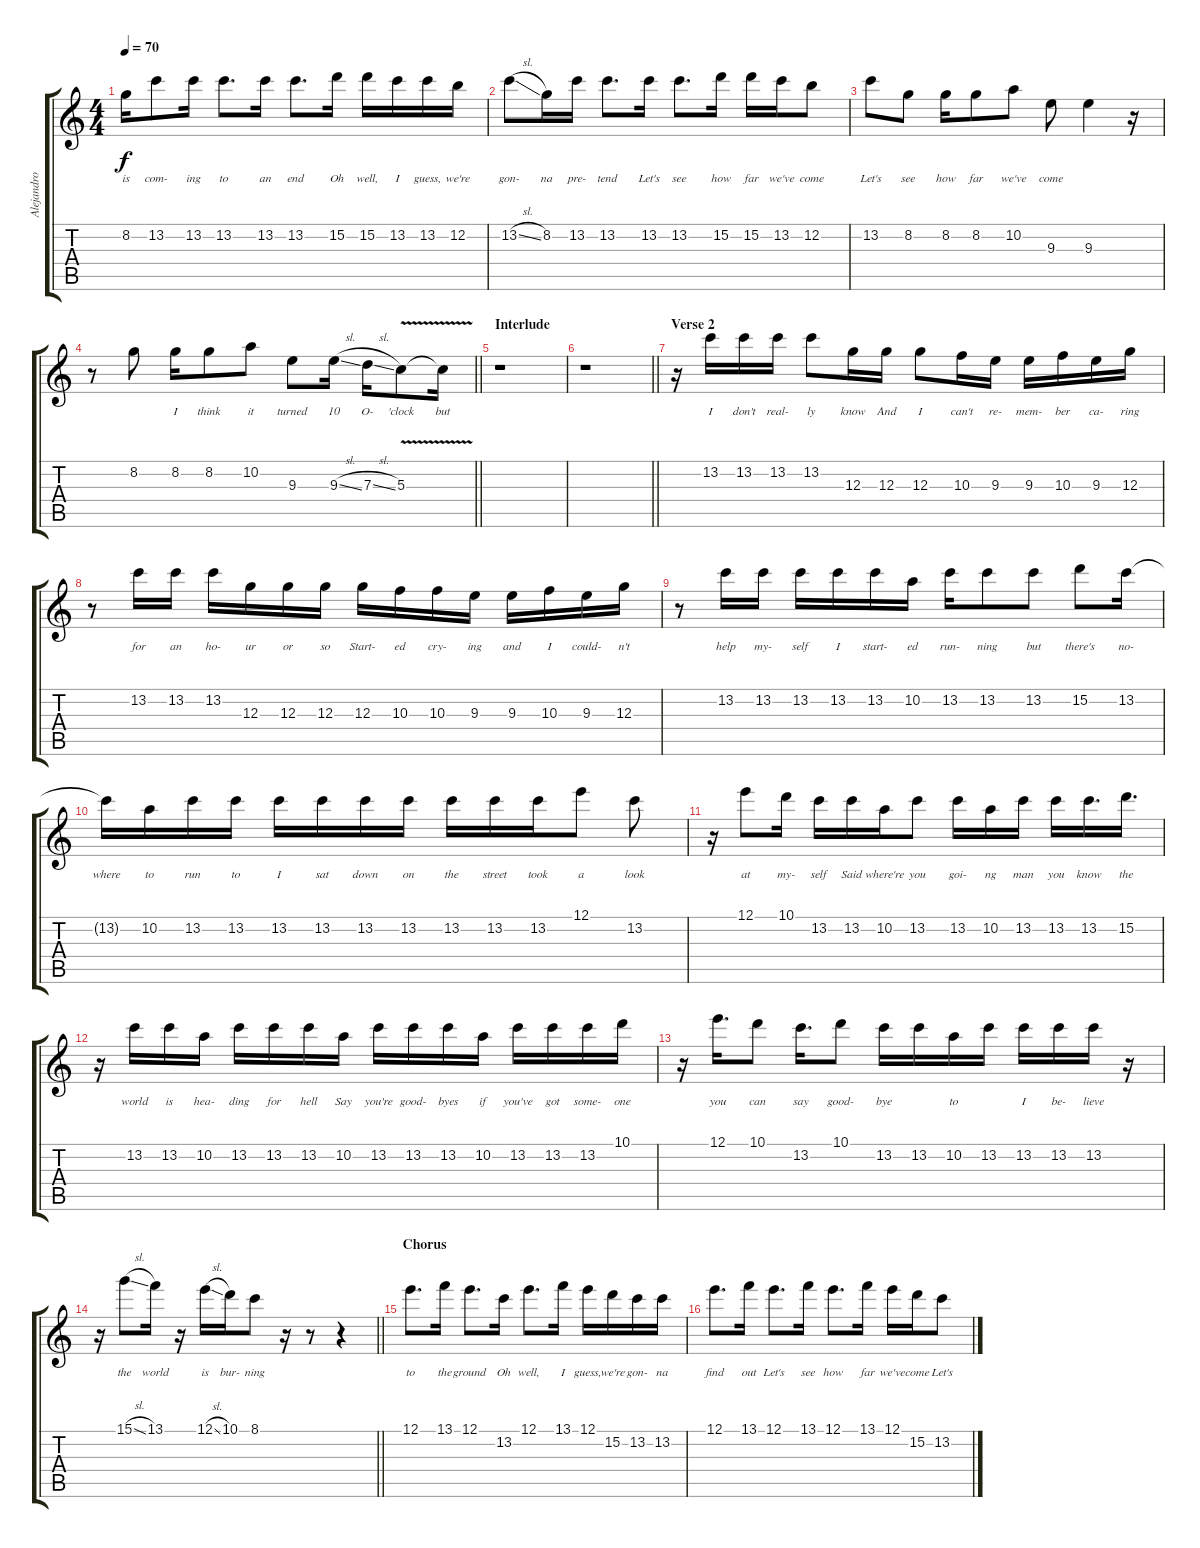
\track ("Alejandro Manzano Vocals" "Alejandro ") {instrument electricguitarclean}
\staff {score tabs}
\tuning (E4 B3 G3 D3 A2 E2) {hide}
\ts (4 4)
\tempo 70
\clef g2
\ks c
8.2.16{lyrics (0 "is") lyrics (1 "") lyrics (2 "") lyrics (3 "") lyrics (4 "") dy f} 13.2.8{lyrics (0 "com-") lyrics (1 "") lyrics (2 "") lyrics (3 "") lyrics (4 "")} 13.2.16{lyrics (0 "ing") lyrics (1 "") lyrics (2 "") lyrics (3 "") lyrics (4 "")} 13.2.8{d lyrics (0 "to") lyrics (1 "") lyrics (2 "") lyrics (3 "") lyrics (4 "")} 13.2.16{lyrics (0 "an") lyrics (1 "") lyrics (2 "") lyrics (3 "") lyrics (4 "")} 13.2.8{d lyrics (0 "end") lyrics (1 "") lyrics (2 "") lyrics (3 "") lyrics (4 "")} 15.2.16{lyrics (0 "Oh") lyrics (1 "") lyrics (2 "") lyrics (3 "") lyrics (4 "")} 15.2.16{lyrics (0 "well,") lyrics (1 "") lyrics (2 "") lyrics (3 "") lyrics (4 "")} 13.2.16{lyrics (0 "I") lyrics (1 "") lyrics (2 "") lyrics (3 "") lyrics (4 "")} 13.2.16{lyrics (0 "guess,") lyrics (1 "") lyrics (2 "") lyrics (3 "") lyrics (4 "")} 12.2.16{lyrics (0 "we're") lyrics (1 "") lyrics (2 "") lyrics (3 "") lyrics (4 "")} |
13.2{sl}.8{lyrics (0 "gon-") lyrics (1 "") lyrics (2 "") lyrics (3 "") lyrics (4 "")} 8.2.16{lyrics (0 "na") lyrics (1 "") lyrics (2 "") lyrics (3 "") lyrics (4 "")} 13.2.16{lyrics (0 "pre-") lyrics (1 "") lyrics (2 "") lyrics (3 "") lyrics (4 "")} 13.2.8{d lyrics (0 "tend") lyrics (1 "") lyrics (2 "") lyrics (3 "") lyrics (4 "")} 13.2.16{lyrics (0 "Let's") lyrics (1 "") lyrics (2 "") lyrics (3 "") lyrics (4 "")} 13.2.8{d lyrics (0 "see") lyrics (1 "") lyrics (2 "") lyrics (3 "") lyrics (4 "")} 15.2.16{lyrics (0 "how") lyrics (1 "") lyrics (2 "") lyrics (3 "") lyrics (4 "")} 15.2.16{lyrics (0 "far") lyrics (1 "") lyrics (2 "") lyrics (3 "") lyrics (4 "")} 13.2.16{lyrics (0 "we've") lyrics (1 "") lyrics (2 "") lyrics (3 "") lyrics (4 "")} 12.2.8{lyrics (0 "come") lyrics (1 "") lyrics (2 "") lyrics (3 "") lyrics (4 "")} |
13.2.8{lyrics (0 "Let's") lyrics (1 "") lyrics (2 "") lyrics (3 "") lyrics (4 "")} 8.2.8{lyrics (0 "see") lyrics (1 "") lyrics (2 "") lyrics (3 "") lyrics (4 "")} 8.2.16{lyrics (0 "how") lyrics (1 "") lyrics (2 "") lyrics (3 "") lyrics (4 "")} 8.2.8{lyrics (0 "far") lyrics (1 "") lyrics (2 "") lyrics (3 "") lyrics (4 "")} 10.2.8{lyrics (0 "we've") lyrics (1 "") lyrics (2 "") lyrics (3 "") lyrics (4 "")} 9.3.8{lyrics (0 "come") lyrics (1 "") lyrics (2 "") lyrics (3 "") lyrics (4 "")} 9.3.4{lyrics (0 "") lyrics (1 "") lyrics (2 "") lyrics (3 "") lyrics (4 "")} r.16 |
\barLineRight lightlight
r.8 8.2.8{lyrics (0 "") lyrics (1 "") lyrics (2 "") lyrics (3 "") lyrics (4 "")} 8.2.16{lyrics (0 "I") lyrics (1 "") lyrics (2 "") lyrics (3 "") lyrics (4 "")} 8.2.8{lyrics (0 "think") lyrics (1 "") lyrics (2 "") lyrics (3 "") lyrics (4 "")} 10.2.8{lyrics (0 "it") lyrics (1 "") lyrics (2 "") lyrics (3 "") lyrics (4 "")} 9.3.8{lyrics (0 "turned") lyrics (1 "") lyrics (2 "") lyrics (3 "") lyrics (4 "")} 9.3{sl}.16{lyrics (0 "10") lyrics (1 "") lyrics (2 "") lyrics (3 "") lyrics (4 "")} 7.3{sl}.16{lyrics (0 "O-") lyrics (1 "") lyrics (2 "") lyrics (3 "") lyrics (4 "")} 5.3{v}.8{lyrics (0 "'clock") lyrics (1 "") lyrics (2 "") lyrics (3 "") lyrics (4 "")} 5.3{t}.16{lyrics (0 "but") lyrics (1 "") lyrics (2 "") lyrics (3 "") lyrics (4 "")} |
\section ("" "Interlude")
r.1 |
\barLineRight lightlight
r.1 |
\section ("" "Verse 2")
r.16 13.2.16{lyrics (0 "I") lyrics (1 "") lyrics (2 "") lyrics (3 "") lyrics (4 "")} 13.2.16{lyrics (0 "don't") lyrics (1 "") lyrics (2 "") lyrics (3 "") lyrics (4 "")} 13.2.16{lyrics (0 "real-") lyrics (1 "") lyrics (2 "") lyrics (3 "") lyrics (4 "")} 13.2.8{lyrics (0 "ly") lyrics (1 "") lyrics (2 "") lyrics (3 "") lyrics (4 "")} 12.3.16{lyrics (0 "know") lyrics (1 "") lyrics (2 "") lyrics (3 "") lyrics (4 "")} 12.3.16{lyrics (0 "And") lyrics (1 "") lyrics (2 "") lyrics (3 "") lyrics (4 "")} 12.3.8{lyrics (0 "I") lyrics (1 "") lyrics (2 "") lyrics (3 "") lyrics (4 "")} 10.3.16{lyrics (0 "can't") lyrics (1 "") lyrics (2 "") lyrics (3 "") lyrics (4 "")} 9.3.16{lyrics (0 "re-") lyrics (1 "") lyrics (2 "") lyrics (3 "") lyrics (4 "")} 9.3.16{lyrics (0 "mem-") lyrics (1 "") lyrics (2 "") lyrics (3 "") lyrics (4 "")} 10.3.16{lyrics (0 "ber") lyrics (1 "") lyrics (2 "") lyrics (3 "") lyrics (4 "")} 9.3.16{lyrics (0 "ca-") lyrics (1 "") lyrics (2 "") lyrics (3 "") lyrics (4 "")} 12.3.16{lyrics (0 "ring") lyrics (1 "") lyrics (2 "") lyrics (3 "") lyrics (4 "")} |
r.8 13.2.16{lyrics (0 "for") lyrics (1 "") lyrics (2 "") lyrics (3 "") lyrics (4 "")} 13.2.16{lyrics (0 "an") lyrics (1 "") lyrics (2 "") lyrics (3 "") lyrics (4 "")} 13.2.16{lyrics (0 "ho-") lyrics (1 "") lyrics (2 "") lyrics (3 "") lyrics (4 "")} 12.3.16{lyrics (0 "ur") lyrics (1 "") lyrics (2 "") lyrics (3 "") lyrics (4 "")} 12.3.16{lyrics (0 "or") lyrics (1 "") lyrics (2 "") lyrics (3 "") lyrics (4 "")} 12.3.16{lyrics (0 "so") lyrics (1 "") lyrics (2 "") lyrics (3 "") lyrics (4 "")} 12.3.16{lyrics (0 "Start-") lyrics (1 "") lyrics (2 "") lyrics (3 "") lyrics (4 "")} 10.3.16{lyrics (0 "ed") lyrics (1 "") lyrics (2 "") lyrics (3 "") lyrics (4 "")} 10.3.16{lyrics (0 "cry-") lyrics (1 "") lyrics (2 "") lyrics (3 "") lyrics (4 "")} 9.3.16{lyrics (0 "ing") lyrics (1 "") lyrics (2 "") lyrics (3 "") lyrics (4 "")} 9.3.16{lyrics (0 "and") lyrics (1 "") lyrics (2 "") lyrics (3 "") lyrics (4 "")} 10.3.16{lyrics (0 "I") lyrics (1 "") lyrics (2 "") lyrics (3 "") lyrics (4 "")} 9.3.16{lyrics (0 "could-") lyrics (1 "") lyrics (2 "") lyrics (3 "") lyrics (4 "")} 12.3.16{lyrics (0 "n't") lyrics (1 "") lyrics (2 "") lyrics (3 "") lyrics (4 "")} |
r.8 13.2.16{lyrics (0 "help") lyrics (1 "") lyrics (2 "") lyrics (3 "") lyrics (4 "")} 13.2.16{lyrics (0 "my-") lyrics (1 "") lyrics (2 "") lyrics (3 "") lyrics (4 "")} 13.2.16{lyrics (0 "self") lyrics (1 "") lyrics (2 "") lyrics (3 "") lyrics (4 "")} 13.2.16{lyrics (0 "I") lyrics (1 "") lyrics (2 "") lyrics (3 "") lyrics (4 "")} 13.2.16{lyrics (0 "start-") lyrics (1 "") lyrics (2 "") lyrics (3 "") lyrics (4 "")} 10.2.16{lyrics (0 "ed") lyrics (1 "") lyrics (2 "") lyrics (3 "") lyrics (4 "")} 13.2.16{lyrics (0 "run-") lyrics (1 "") lyrics (2 "") lyrics (3 "") lyrics (4 "")} 13.2.8{lyrics (0 "ning") lyrics (1 "") lyrics (2 "") lyrics (3 "") lyrics (4 "")} 13.2.8{lyrics (0 "but") lyrics (1 "") lyrics (2 "") lyrics (3 "") lyrics (4 "")} 15.2.8{lyrics (0 "there's") lyrics (1 "") lyrics (2 "") lyrics (3 "") lyrics (4 "")} 13.2.16{lyrics (0 "no-") lyrics (1 "") lyrics (2 "") lyrics (3 "") lyrics (4 "")} |
13.2{t}.16{lyrics (0 "where") lyrics (1 "") lyrics (2 "") lyrics (3 "") lyrics (4 "")} 10.2.16{lyrics (0 "to") lyrics (1 "") lyrics (2 "") lyrics (3 "") lyrics (4 "")} 13.2.16{lyrics (0 "run") lyrics (1 "") lyrics (2 "") lyrics (3 "") lyrics (4 "")} 13.2.16{lyrics (0 "to") lyrics (1 "") lyrics (2 "") lyrics (3 "") lyrics (4 "")} 13.2.16{lyrics (0 "I") lyrics (1 "") lyrics (2 "") lyrics (3 "") lyrics (4 "")} 13.2.16{lyrics (0 "sat") lyrics (1 "") lyrics (2 "") lyrics (3 "") lyrics (4 "")} 13.2.16{lyrics (0 "down") lyrics (1 "") lyrics (2 "") lyrics (3 "") lyrics (4 "")} 13.2.16{lyrics (0 "on") lyrics (1 "") lyrics (2 "") lyrics (3 "") lyrics (4 "")} 13.2.16{lyrics (0 "the") lyrics (1 "") lyrics (2 "") lyrics (3 "") lyrics (4 "")} 13.2.16{lyrics (0 "street") lyrics (1 "") lyrics (2 "") lyrics (3 "") lyrics (4 "")} 13.2.16{lyrics (0 "took") lyrics (1 "") lyrics (2 "") lyrics (3 "") lyrics (4 "")} 12.1.8{lyrics (0 "a") lyrics (1 "") lyrics (2 "") lyrics (3 "") lyrics (4 "")} 13.2.8{lyrics (0 "look") lyrics (1 "") lyrics (2 "") lyrics (3 "") lyrics (4 "")} |
r.16 12.1.8{lyrics (0 "at") lyrics (1 "") lyrics (2 "") lyrics (3 "") lyrics (4 "")} 10.1.16{lyrics (0 "my-") lyrics (1 "") lyrics (2 "") lyrics (3 "") lyrics (4 "")} 13.2.16{lyrics (0 "self") lyrics (1 "") lyrics (2 "") lyrics (3 "") lyrics (4 "")} 13.2.16{lyrics (0 "Said") lyrics (1 "") lyrics (2 "") lyrics (3 "") lyrics (4 "")} 10.2.16{lyrics (0 "where're") lyrics (1 "") lyrics (2 "") lyrics (3 "") lyrics (4 "")} 13.2.8{lyrics (0 "you") lyrics (1 "") lyrics (2 "") lyrics (3 "") lyrics (4 "")} 13.2.16{lyrics (0 "goi-") lyrics (1 "") lyrics (2 "") lyrics (3 "") lyrics (4 "")} 10.2.16{lyrics (0 "ng") lyrics (1 "") lyrics (2 "") lyrics (3 "") lyrics (4 "")} 13.2.16{lyrics (0 "man") lyrics (1 "") lyrics (2 "") lyrics (3 "") lyrics (4 "")} 13.2.16{lyrics (0 "you") lyrics (1 "") lyrics (2 "") lyrics (3 "") lyrics (4 "")} 13.2.16{d lyrics (0 "know") lyrics (1 "") lyrics (2 "") lyrics (3 "") lyrics (4 "")} 15.2.16{d lyrics (0 "the") lyrics (1 "") lyrics (2 "") lyrics (3 "") lyrics (4 "")} |
r.16 13.2.16{lyrics (0 "world") lyrics (1 "") lyrics (2 "") lyrics (3 "") lyrics (4 "")} 13.2.16{lyrics (0 "is") lyrics (1 "") lyrics (2 "") lyrics (3 "") lyrics (4 "")} 10.2.16{lyrics (0 "hea-") lyrics (1 "") lyrics (2 "") lyrics (3 "") lyrics (4 "")} 13.2.16{lyrics (0 "ding") lyrics (1 "") lyrics (2 "") lyrics (3 "") lyrics (4 "")} 13.2.16{lyrics (0 "for") lyrics (1 "") lyrics (2 "") lyrics (3 "") lyrics (4 "")} 13.2.16{lyrics (0 "hell") lyrics (1 "") lyrics (2 "") lyrics (3 "") lyrics (4 "")} 10.2.16{lyrics (0 "Say") lyrics (1 "") lyrics (2 "") lyrics (3 "") lyrics (4 "")} 13.2.16{lyrics (0 "you're") lyrics (1 "") lyrics (2 "") lyrics (3 "") lyrics (4 "")} 13.2.16{lyrics (0 "good-") lyrics (1 "") lyrics (2 "") lyrics (3 "") lyrics (4 "")} 13.2.16{lyrics (0 "byes") lyrics (1 "") lyrics (2 "") lyrics (3 "") lyrics (4 "")} 10.2.16{lyrics (0 "if") lyrics (1 "") lyrics (2 "") lyrics (3 "") lyrics (4 "")} 13.2.16{lyrics (0 "you've") lyrics (1 "") lyrics (2 "") lyrics (3 "") lyrics (4 "")} 13.2.16{lyrics (0 "got") lyrics (1 "") lyrics (2 "") lyrics (3 "") lyrics (4 "")} 13.2.16{lyrics (0 "some-") lyrics (1 "") lyrics (2 "") lyrics (3 "") lyrics (4 "")} 10.1.16{lyrics (0 "one") lyrics (1 "") lyrics (2 "") lyrics (3 "") lyrics (4 "")} |
r.16 12.1.16{d lyrics (0 "you") lyrics (1 "") lyrics (2 "") lyrics (3 "") lyrics (4 "")} 10.1.8{lyrics (0 "can") lyrics (1 "") lyrics (2 "") lyrics (3 "") lyrics (4 "")} 13.2.16{d lyrics (0 "say") lyrics (1 "") lyrics (2 "") lyrics (3 "") lyrics (4 "")} 10.1.8{lyrics (0 "good-") lyrics (1 "") lyrics (2 "") lyrics (3 "") lyrics (4 "")} 13.2.16{lyrics (0 "bye") lyrics (1 "") lyrics (2 "") lyrics (3 "") lyrics (4 "")} 13.2.16{lyrics (0 "") lyrics (1 "") lyrics (2 "") lyrics (3 "") lyrics (4 "")} 10.2.16{lyrics (0 "to") lyrics (1 "") lyrics (2 "") lyrics (3 "") lyrics (4 "")} 13.2.16{lyrics (0 "") lyrics (1 "") lyrics (2 "") lyrics (3 "") lyrics (4 "")} 13.2.16{lyrics (0 "I") lyrics (1 "") lyrics (2 "") lyrics (3 "") lyrics (4 "")} 13.2.16{lyrics (0 "be-") lyrics (1 "") lyrics (2 "") lyrics (3 "") lyrics (4 "")} 13.2.16{lyrics (0 "lieve") lyrics (1 "") lyrics (2 "") lyrics (3 "") lyrics (4 "")} r.16 |
\barLineRight lightlight
r.16 15.1{sl}.8{lyrics (0 "the") lyrics (1 "") lyrics (2 "") lyrics (3 "") lyrics (4 "")} 13.1.16{lyrics (0 "world") lyrics (1 "") lyrics (2 "") lyrics (3 "") lyrics (4 "")} r.16 12.1{sl}.16{lyrics (0 "is") lyrics (1 "") lyrics (2 "") lyrics (3 "") lyrics (4 "")} 10.1.16{lyrics (0 "bur-") lyrics (1 "") lyrics (2 "") lyrics (3 "") lyrics (4 "")} 8.1.8{lyrics (0 "ning") lyrics (1 "") lyrics (2 "") lyrics (3 "") lyrics (4 "")} r.16 r.8 r.4 |
\section ("" "Chorus")
12.1.8{d lyrics (0 "to") lyrics (1 "") lyrics (2 "") lyrics (3 "") lyrics (4 "")} 13.1.16{lyrics (0 "the") lyrics (1 "") lyrics (2 "") lyrics (3 "") lyrics (4 "")} 12.1.8{d lyrics (0 "ground") lyrics (1 "") lyrics (2 "") lyrics (3 "") lyrics (4 "")} 13.2.16{lyrics (0 "Oh") lyrics (1 "") lyrics (2 "") lyrics (3 "") lyrics (4 "")} 12.1.8{d lyrics (0 "well,") lyrics (1 "") lyrics (2 "") lyrics (3 "") lyrics (4 "")} 13.1.16{lyrics (0 "I") lyrics (1 "") lyrics (2 "") lyrics (3 "") lyrics (4 "")} 12.1.16{lyrics (0 "guess,") lyrics (1 "") lyrics (2 "") lyrics (3 "") lyrics (4 "")} 15.2.16{lyrics (0 "we're") lyrics (1 "") lyrics (2 "") lyrics (3 "") lyrics (4 "")} 13.2.16{lyrics (0 "gon-") lyrics (1 "") lyrics (2 "") lyrics (3 "") lyrics (4 "")} 13.2.16{lyrics (0 "na") lyrics (1 "") lyrics (2 "") lyrics (3 "") lyrics (4 "")} |
12.1.8{d lyrics (0 "find") lyrics (1 "") lyrics (2 "") lyrics (3 "") lyrics (4 "")} 13.1.16{lyrics (0 "out") lyrics (1 "") lyrics (2 "") lyrics (3 "") lyrics (4 "")} 12.1.8{d lyrics (0 "Let's") lyrics (1 "") lyrics (2 "") lyrics (3 "") lyrics (4 "")} 13.1.16{lyrics (0 "see") lyrics (1 "") lyrics (2 "") lyrics (3 "") lyrics (4 "")} 12.1.8{d lyrics (0 "how") lyrics (1 "") lyrics (2 "") lyrics (3 "") lyrics (4 "")} 13.1.16{lyrics (0 "far") lyrics (1 "") lyrics (2 "") lyrics (3 "") lyrics (4 "")} 12.1.16{lyrics (0 "we've") lyrics (1 "") lyrics (2 "") lyrics (3 "") lyrics (4 "")} 15.2.16{lyrics (0 "come") lyrics (1 "") lyrics (2 "") lyrics (3 "") lyrics (4 "")} 13.2.8{lyrics (0 "Let's") lyrics (1 "") lyrics (2 "") lyrics (3 "") lyrics (4 "")}
